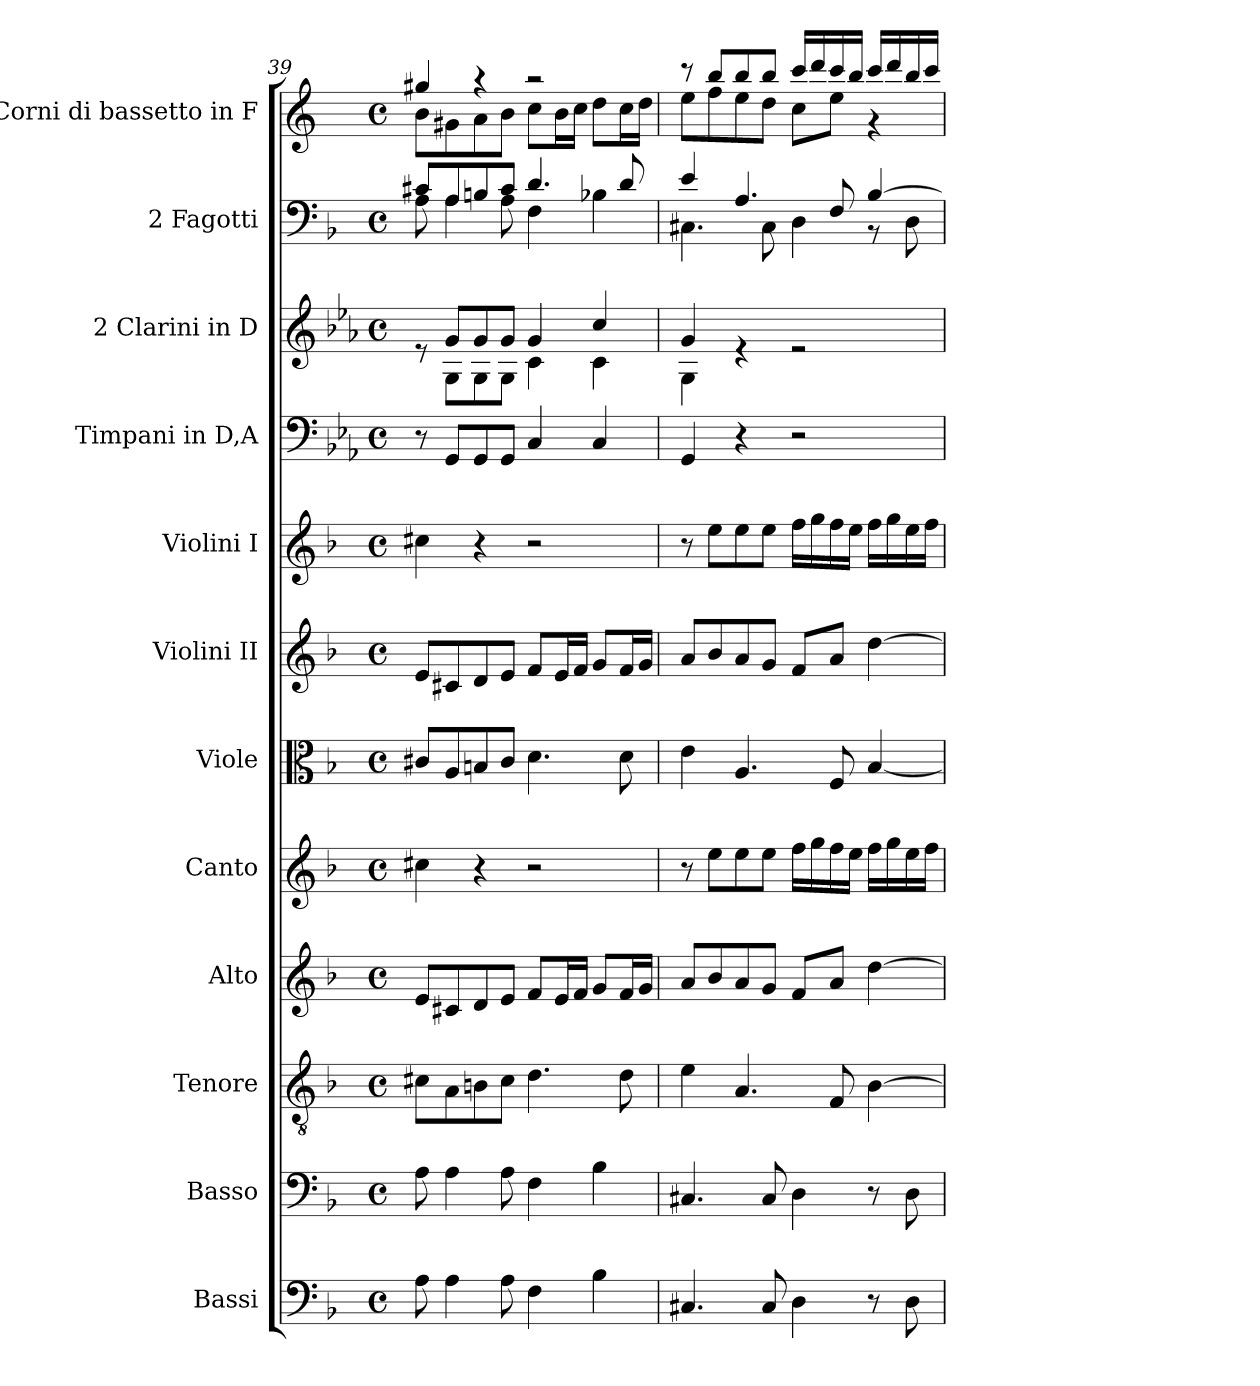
**kern	**kern	**kern	**kern	**kern	**kern	**kern	**kern	**kern	**kern	**kern	**kern
*part12	*part11	*part10	*part9	*part8	*part7	*part6	*part5	*part4	*part3	*part2	*part1
*staff12	*staff11	*staff10	*staff9	*staff8	*staff7	*staff6	*staff5	*staff4	*staff3	*staff2	*staff1
*I"Bassi	*I"Basso	*I"Tenore	*I"Alto	*I"Canto	*I"Viole	*I"Violini II	*I"Violini I	*I"Timpani in D,A	*I"2 Clarini in D	*I"2 Fagotti	*I"2 Corni di bassetto in F
*	*	*	*	*	*	*I'Vln	*I'Vln	*I'Timp	*	*	*
*clefF4	*clefF4	*clefGv2	*clefG2	*clefG2	*clefC3	*clefG2	*clefG2	*clefF4	*clefG2	*clefF4	*clefG2
*ITrd7c12	*	*	*	*	*	*	*	*ITrd-1c-2	*ITrd-1c-2	*	*ITrd4c7
*k[b-]	*k[b-]	*k[b-]	*k[b-]	*k[b-]	*k[b-]	*k[b-]	*k[b-]	*k[b-]	*k[b-]	*k[b-]	*k[b-]
*M4/4	*M4/4	*M4/4	*M4/4	*M4/4	*M4/4	*M4/4	*M4/4	*M4/4	*M4/4	*M4/4	*M4/4
*met(c)	*met(c)	*met(c)	*met(c)	*met(c)	*met(c)	*met(c)	*met(c)	*met(c)	*met(c)	*met(c)	*met(c)
=39	=39	=39	=39	=39	=39	=39	=39	=39	=39	=39	=39
*	*	*	*	*	*	*	*	*	*^	*^	*^
8AA\	8Ai\	8c#X\L	8e/L	4cc#X\	8c#X/L	8e/L	4cc#X\	8r	8re	8ryy	8c#X/L	8A\	4cc#X/	8e\L
4AA\	4Ai\	8A\	8c#X/	.	8A/	8c#X/	.	8AA/L	8a/L	8A\L	8A/	4A\	.	8c#X\
.	.	8Bn\	8d/	4r	8Bn/	8d/	4r	8AA/	8a/	8A\	8Bn/	.	4r	8d\
8AA\	8Ai\	8c#\J	8e/J	.	8c#/J	8e/J	.	8AA/J	8a/J	8A\J	8c#/J	8A\	.	8e\J
4FF\	4Fi\	4.d\	8f/L	2r	4.d\	8f/L	2r	4D/	4a/	4d\	4.d/	4F\	2r	8f\L
.	.	.	16e/L	.	.	16e/L	.	.	.	.	.	.	.	16e\L
.	.	.	16f/JJ	.	.	16f/JJ	.	.	.	.	.	.	.	16f\JJ
4BB-\	4B-i\	.	8g/L	.	.	8g/L	.	4D/	4dd/	4d\	.	4B-X\	.	8g\L
.	.	8d\	16f/L	.	8d\	16f/L	.	.	.	.	8d/	.	.	16f\L
.	.	.	16g/JJ	.	.	16g/JJ	.	.	.	.	.	.	.	16g\JJ
=40	=40	=40	=40	=40	=40	=40	=40	=40	=40	=40	=40	=40	=40	=40
4.CC#X/	4.C#Xi/	4e\	8a/L	8r	4e\	8a/L	8r	4AA/	4a/	4A\	4e/	4.C#X\	8r	8a\L
.	.	.	8b-/	8eej\L	.	8b-/	8ee\L	.	.	.	.	.	8ee/L	8b-\
.	.	4.A/	8a/	8eej\	4.A/	8a/	8ee\	4r	4re	2.ryy	4.A/	.	8ee/	8a\
8CC#/	8C#i/	.	8g/J	8eej\J	.	8g/J	8ee\J	.	.	.	.	8C#\	8ee/J	8g\J
4DD\	4Di\	.	8f/L	16ffj\LL	.	8f/L	16ff\LL	2r	2re	.	.	4D\	16ff/LL	8f\L
.	.	.	.	16ggj\	.	.	16gg\	.	.	.	.	.	16gg/	.
.	.	8F/	8a/J	16ffj\	8F/	8a/J	16ff\	.	.	.	8F/	.	16ff/	8a\J
.	.	.	.	16eej\JJ	.	.	16ee\JJ	.	.	.	.	.	16ee/JJ	.
8r	8r	[4B-\	[4dd\	16ffj\LL	[4B-/	[4dd\	16ff\LL	.	.	.	[4B-/	8r	16ff/LL	4r
.	.	.	.	16ggj\	.	.	16gg\	.	.	.	.	.	16gg/	.
8DD\	8Di\	.	.	16eej\	.	.	16ee\	.	.	.	.	8D\	16ee/	.
.	.	.	.	16ffj\JJ	.	.	16ff\JJ	.	.	.	.	.	16ff/JJ	.
*	*	*	*	*	*	*	*	*	*v	*v	*	*	*v	*v
*	*	*	*	*	*	*	*	*	*	*v	*v	*
=	=	=	=	=	=	=	=	=	=	=	=
*-	*-	*-	*-	*-	*-	*-	*-	*-	*-	*-	*-
